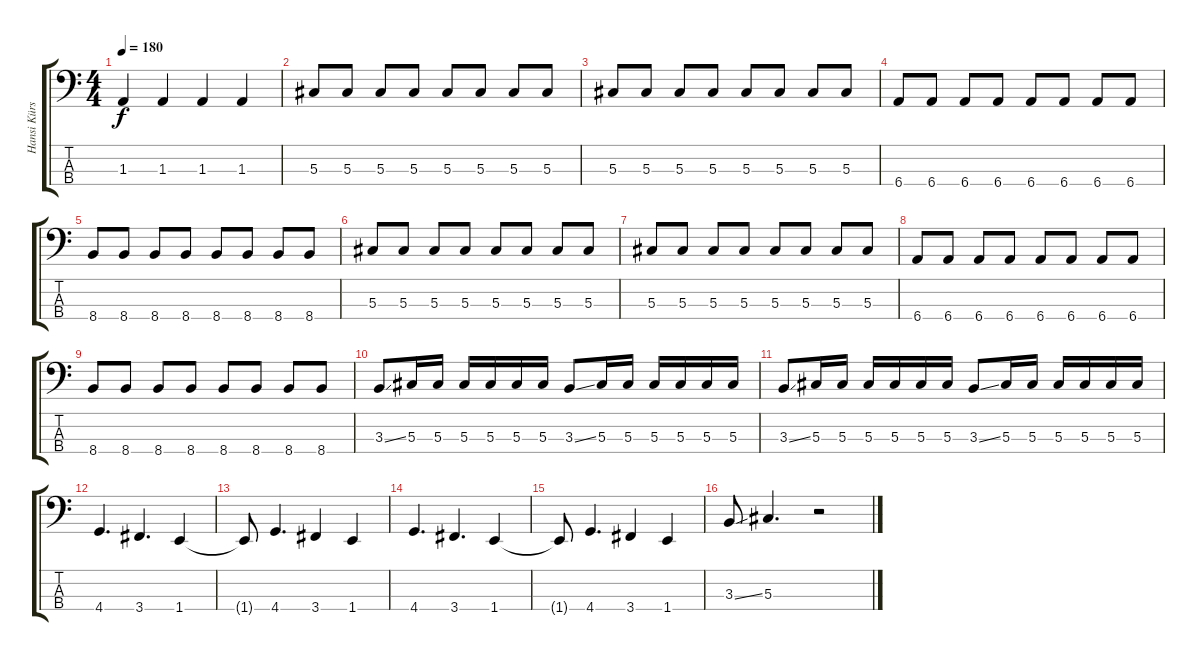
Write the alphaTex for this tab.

\track ("Hansi Kürsch" "Hansi Kürs") {instrument electricbasspick}
\staff {score tabs}
\tuning (Gb2 Db2 Ab1 Eb1) {hide}
\ts (4 4)
\tempo 180
\clef f4
\ks c
1.3.4{dy f} 1.3.4 1.3.4 1.3.4 |
5.3.8 5.3.8 5.3.8 5.3.8 5.3.8 5.3.8 5.3.8 5.3.8 |
5.3.8 5.3.8 5.3.8 5.3.8 5.3.8 5.3.8 5.3.8 5.3.8 |
6.4.8 6.4.8 6.4.8 6.4.8 6.4.8 6.4.8 6.4.8 6.4.8 |
8.4.8 8.4.8 8.4.8 8.4.8 8.4.8 8.4.8 8.4.8 8.4.8 |
5.3.8 5.3.8 5.3.8 5.3.8 5.3.8 5.3.8 5.3.8 5.3.8 |
5.3.8 5.3.8 5.3.8 5.3.8 5.3.8 5.3.8 5.3.8 5.3.8 |
6.4.8 6.4.8 6.4.8 6.4.8 6.4.8 6.4.8 6.4.8 6.4.8 |
8.4.8 8.4.8 8.4.8 8.4.8 8.4.8 8.4.8 8.4.8 8.4.8 |
3.3{ss}.8 5.3.16 5.3.16 5.3.16 5.3.16 5.3.16 5.3.16 3.3{ss}.8 5.3.16 5.3.16 5.3.16 5.3.16 5.3.16 5.3.16 |
3.3{ss}.8 5.3.16 5.3.16 5.3.16 5.3.16 5.3.16 5.3.16 3.3{ss}.8 5.3.16 5.3.16 5.3.16 5.3.16 5.3.16 5.3.16 |
4.4.4{d} 3.4.4{d} 1.4.4 |
1.4{t}.8 4.4.4{d} 3.4.4 1.4.4 |
4.4.4{d} 3.4.4{d} 1.4.4 |
1.4{t}.8 4.4.4{d} 3.4.4 1.4.4 |
3.3{ss}.8 5.3.4{d} r.2
